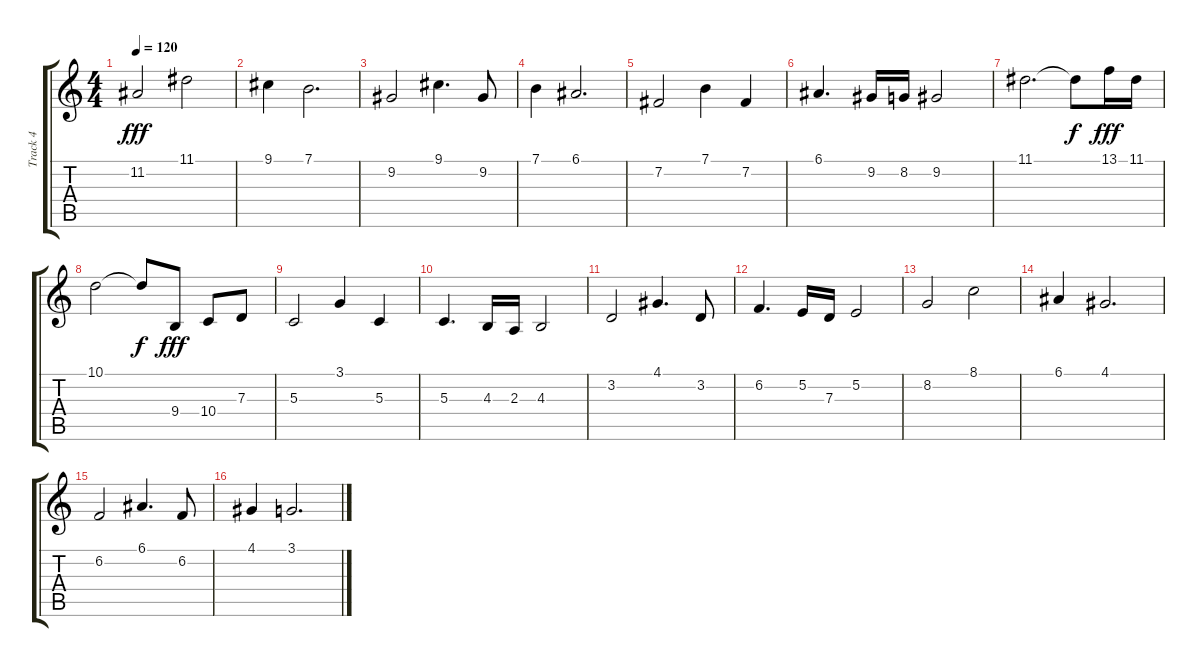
\track ("Track 4" "Track 4") {instrument stringensemble2}
\staff {score tabs}
\tuning (E4 B3 G3 D3 A2 E2) {hide}
\ts (4 4)
\tempo 120
\clef g2
\ks c
11.2.2{dy fff} 11.1.2 |
9.1.4 7.1.2{d} |
9.2.2 9.1.4{d} 9.2.8 |
7.1.4 6.1.2{d} |
7.2.2 7.1.4 7.2.4 |
6.1.4{d} 9.2.16 8.2.16 9.2.2 |
11.1.2{d} 11.1{t}.8{dy f} 13.1.16{dy fff} 11.1.16 |
10.1.2 10.1{t}.8{dy f} 9.4.8{dy fff} 10.4.8 7.3.8 |
5.3.2 3.1.4 5.3.4 |
5.3.4{d} 4.3.16 2.3.16 4.3.2 |
3.2.2 4.1.4{d} 3.2.8 |
6.2.4{d} 5.2.16 7.3.16 5.2.2 |
8.2.2 8.1.2 |
6.1.4 4.1.2{d} |
6.2.2 6.1.4{d} 6.2.8 |
4.1.4 3.1.2{d}
